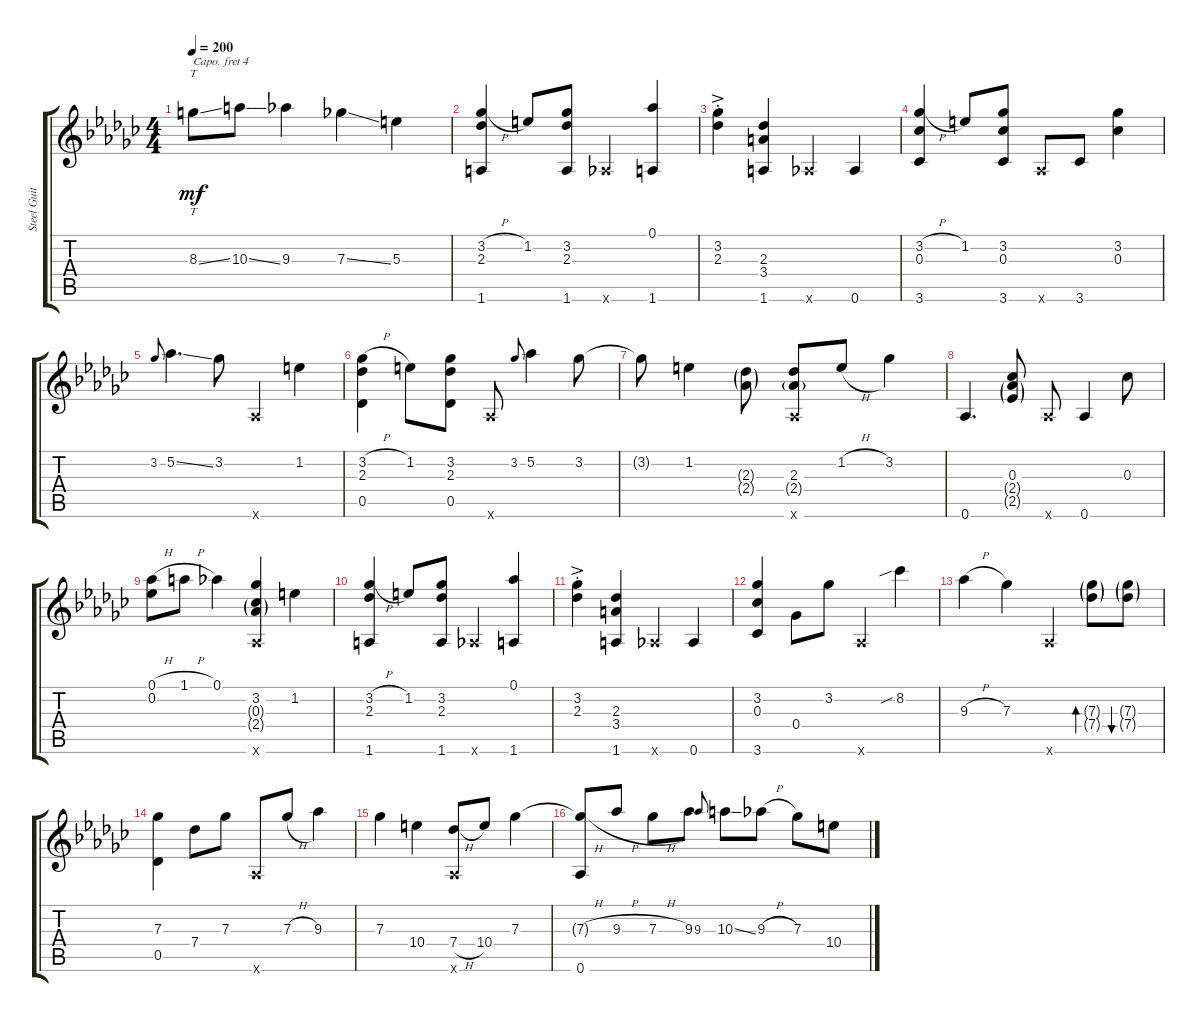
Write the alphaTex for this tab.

\track ("Steel Guitar" "Steel Guit") {instrument acousticguitarsteel}
\staff {score tabs}
\capo 4
\tuning (E4 B3 G3 D3 A2 E2) {hide}
\ts (4 4)
\tempo 200
\clef g2
\ks gb
8.3{ss}.8{tt dy mf} 10.3{ss}.8 9.3.4 7.3{ss}.4 5.3.4 |
(3.2{h} 2.3 1.6).4 1.2.8 (3.2 2.3 1.6).8 0.6{x}.4 (0.1 1.6).4 |
(3.2{ac st} 2.3{ac st}).4 (2.3 3.4 1.6).4 0.6{x}.4 0.6.4 |
(3.2{h} 0.3 3.6).4 1.2.8 (3.2 0.3 3.6).8 0.6{x}.8 3.6.8 (3.2 0.3).4 |
3.2.8{gr onbeat} 5.2{ss}.4{d} 3.2.8 0.6{x}.4 1.2.4 |
(3.2{h} 2.3 0.5).4 1.2.8 (3.2 2.3 0.5).8 0.6{x}.8 3.2.8{gr onbeat} 5.2.4 3.2.8 |
3.2{t}.8 1.2.4 (2.3{g} 2.4{g}).8 (2.3 2.4{g} 0.6{x}).8 1.2{h}.8 3.2.4 |
0.6.4{d} (0.3 2.4{g} 2.5{g}).8 0.6{x}.8 0.6.4 0.3.8 |
(0.1{h} 0.2).8 1.1{h}.8 0.1.4 (3.2 0.3{g} 2.4{g} 0.6{x}).4 1.2.4 |
(3.2{h} 2.3 1.6).4 1.2.8 (3.2 2.3 1.6).8 0.6{x}.4 (0.1 1.6).4 |
(3.2{ac st} 2.3{ac st}).4 (2.3 3.4 1.6).4 0.6{x}.4 0.6.4 |
(3.2 0.3 3.6).4 0.4.8 3.2.8 0.6{x}.4 8.2{sib}.4 |
9.3{h}.4 7.3.4 0.6{x}.4 (7.3{g} 7.4{g}).8{bd 30} (7.3{g} 7.4{g}).8{bu 30} |
(7.3 0.5).4 7.4.8 7.3.8 0.6{x}.8 7.3{h}.8 9.3.4 |
7.3.4 10.4.4 (7.4{h} 0.6{x}).8 10.4.8 7.3.4 |
(7.3{h t} 0.6).8 9.3{h}.8 7.3{h}.8 9.3.8 9.3.8{gr onbeat} 10.3{ss}.8 9.3{h}.8 7.3.8 10.4.8
